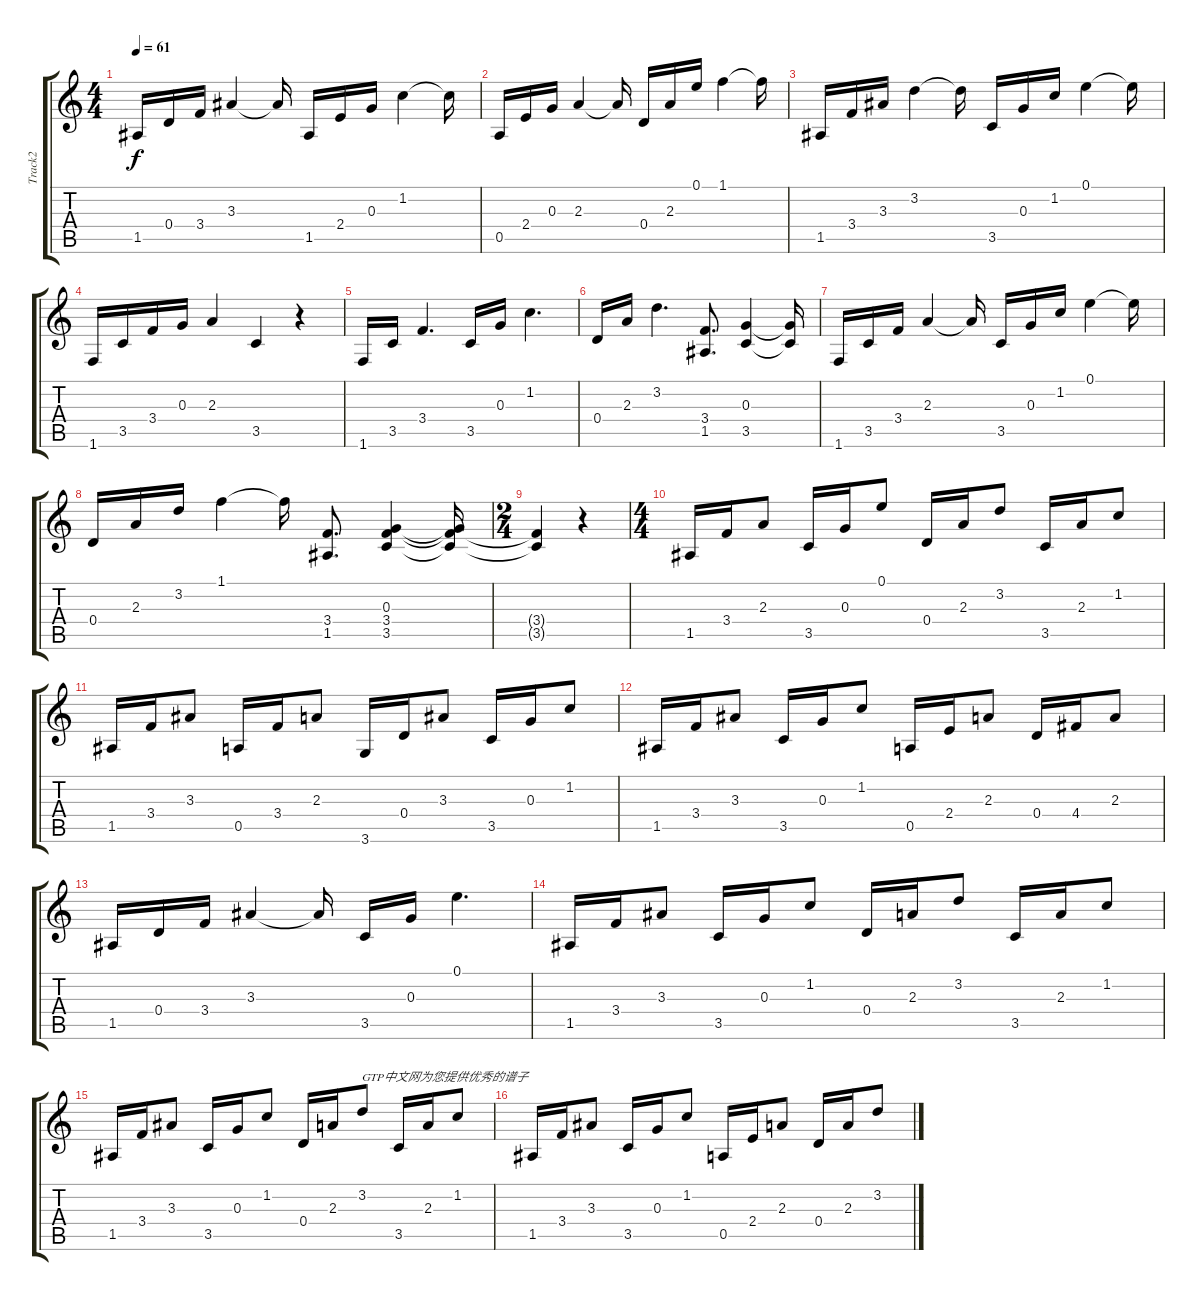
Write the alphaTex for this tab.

\track ("Track2" "Track2") {instrument acousticguitarnylon}
\staff {score tabs}
\tuning (E4 B3 G3 D3 A2 E2) {hide}
\ts (4 4)
\tempo 61
\clef g2
\ks c
1.5.16{dy f} 0.4.16 3.4.16 3.3.4 3.3{t}.16 1.5.16 2.4.16 0.3.16 1.2.4 1.2{t}.16 |
0.5.16 2.4.16 0.3.16 2.3.4 2.3{t}.16 0.4.16 2.3.16 0.1.16 1.1.4 1.1{t}.16 |
1.5.16 3.4.16 3.3.16 3.2.4 3.2{t}.16 3.5.16 0.3.16 1.2.16 0.1.4 0.1{t}.16 |
1.6.16 3.5.16 3.4.16 0.3.16 2.3.4 3.5.4 r.4 |
1.6.16 3.5.16 3.4.4{d} 3.5.16 0.3.16 1.2.4{d} |
0.4.16 2.3.16 3.2.4{d} (3.4 1.5).8{d} (0.3 3.5).4 (0.3{t} 3.5{t}).16 |
1.6.16 3.5.16 3.4.16 2.3.4 2.3{t}.16 3.5.16 0.3.16 1.2.16 0.1.4 0.1{t}.16 |
0.4.16 2.3.16 3.2.16 1.1.4 1.1{t}.16 (3.4 1.5).8{d} (0.3 3.4 3.5).4 (0.3{t} 3.4{t} 3.5{t}).16 |
\ts (2 4)
(3.4{t} 3.5{t}).4 r.4 |
\ts (4 4)
1.5.16 3.4.16 2.3.8 3.5.16 0.3.16 0.1.8 0.4.16 2.3.16 3.2.8 3.5.16 2.3.16 1.2.8 |
1.5.16 3.4.16 3.3.8 0.5.16 3.4.16 2.3.8 3.6.16 0.4.16 3.3.8 3.5.16 0.3.16 1.2.8 |
1.5.16 3.4.16 3.3.8 3.5.16 0.3.16 1.2.8 0.5.16 2.4.16 2.3.8 0.4.16 4.4.16 2.3.8 |
1.5.16 0.4.16 3.4.16 3.3.4 3.3{t}.16 3.5.16 0.3.16 0.1.4{d} |
1.5.16 3.4.16 3.3.8 3.5.16 0.3.16 1.2.8 0.4.16 2.3.16 3.2.8 3.5.16 2.3.16 1.2.8 |
1.5.16 3.4.16 3.3.8 3.5.16 0.3.16 1.2.8 0.4.16 2.3.16 3.2.8{txt "GTP中文网为您提供优秀的谱子"} 3.5.16 2.3.16 1.2.8 |
1.5.16 3.4.16 3.3.8 3.5.16 0.3.16 1.2.8 0.5.16 2.4.16 2.3.8 0.4.16 2.3.16 3.2.8
